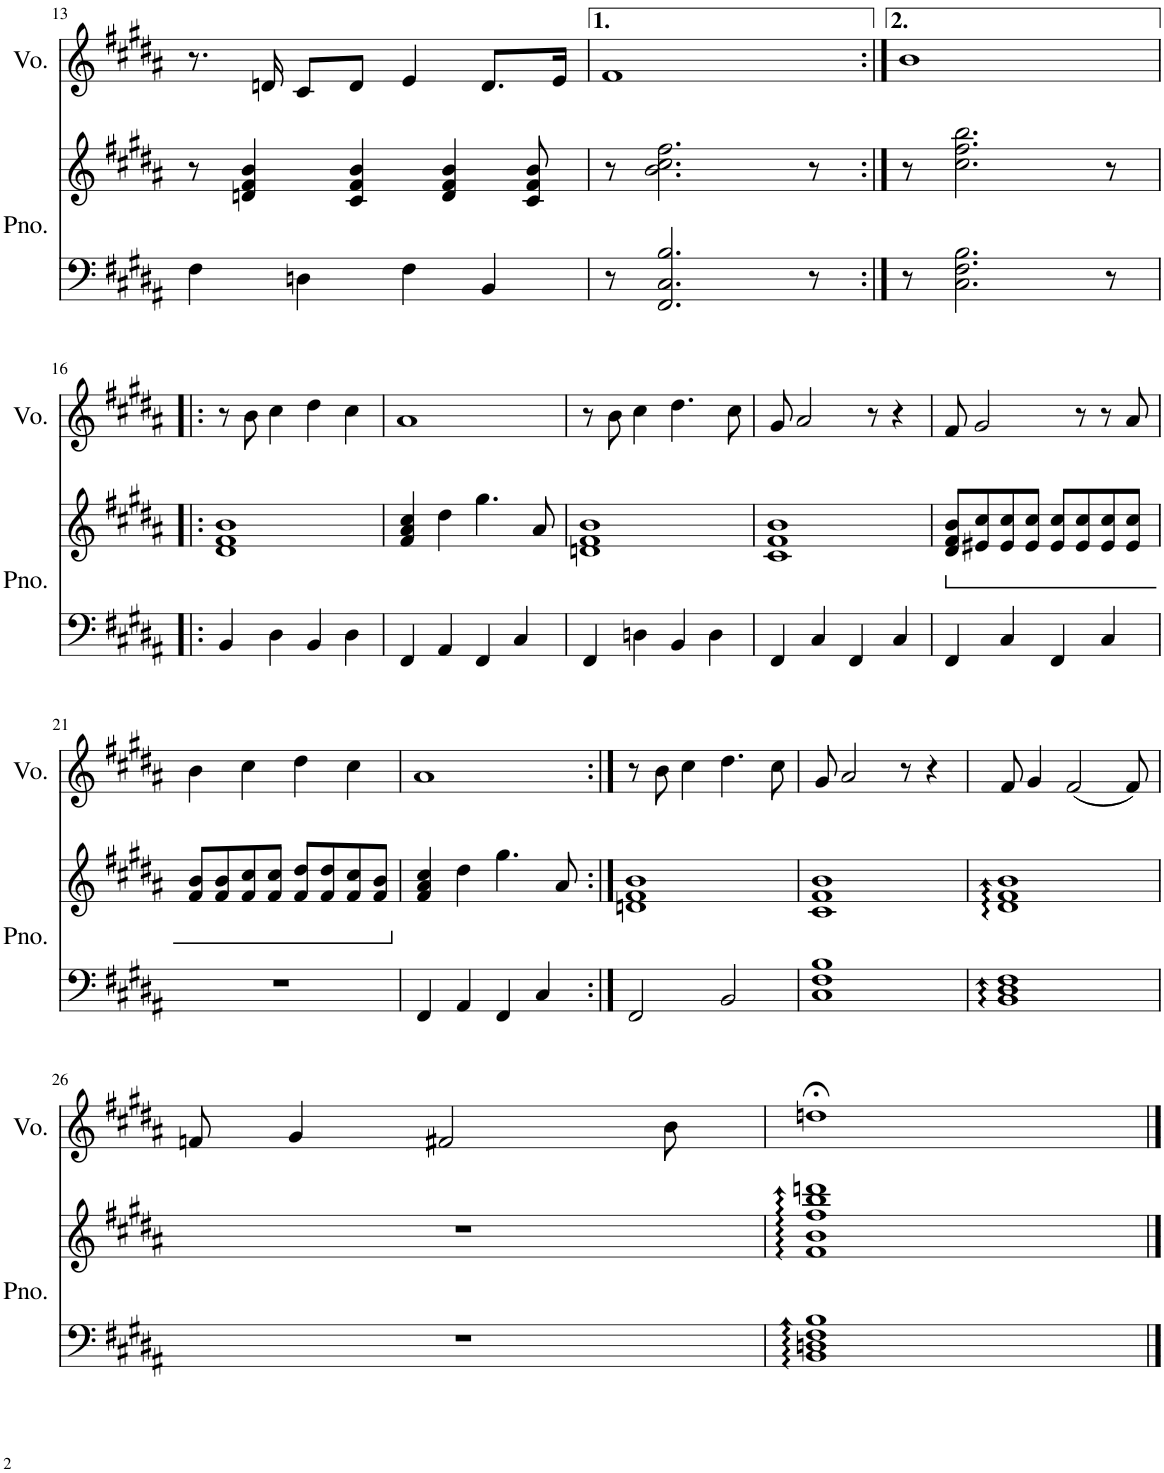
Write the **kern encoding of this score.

**kern	**kern	**kern
*part2	*part2	*part1
*staff3	*staff2	*staff1
*I"Piano	*	*I"Voice
*I'Pno.	*	*I'Vo.
!!LO:PB:g=z
*clefF4	*clefG2	*clefG2
*k[f#c#g#d#a#]	*k[f#c#g#d#a#]	*k[f#c#g#d#a#]
*M4/4	*M4/4	*M4/4
=13	=13	=13
4F#\	8r	8.r
.	4dn/ 4f#/ 4b/	.
.	.	16dn/
4Dn\	.	8c#/L
.	4c#/ 4f#/ 4b/	8d/J
4F#\	.	4e/
.	4d/ 4f#/ 4b/	.
4BB/	.	8.d/L
.	8c#/ 8f#/ 8b/	.
.	.	16e/Jk
=14	=14	=14
8r	8r	1f#
2.FF#/ 2.C#/ 2.B/	2.b\ 2.cc#\ 2.ff#\	.
8r	8r	.
=15:|!	=15:|!	=15:|!
8r	8r	1b
2.C#\ 2.F#\ 2.B\	2.cc#\ 2.ff#\ 2.bb\	.
8r	8r	.
!!LO:LB:g=z
=16!|:	=16!|:	=16!|:
4BB/	1d# 1f# 1b	8r
.	.	8b\
4D#\	.	4cc#\
4BB/	.	4dd#\
4D#\	.	4cc#\
=17	=17	=17
4FF#/	4f#/ 4a#/ 4cc#/	1a#
4AA#/	4dd#\	.
4FF#/	4.gg#\	.
4C#/	.	.
.	8a#/	.
=18	=18	=18
4FF#/	1dn 1f# 1b	8r
.	.	8b\
4Dn\	.	4cc#\
4BB/	.	4.dd#\
4D\	.	.
.	.	8cc#\
=19	=19	=19
4FF#/	1c# 1f# 1b	8g#/
.	.	2a#/
4C#/	.	.
4FF#/	.	.
.	.	8r
4C#/	.	4r
=20	=20	=20
*	*ped	*
4FF#/	8d#/ 8f#/ 8b/L	8f#/
.	8e#X/ 8cc#/	2g#/
4C#/	8e#/ 8cc#/	.
.	8e#/ 8cc#/J	.
4FF#/	8e#/ 8cc#/L	.
.	8e#/ 8cc#/	8r
4C#/	8e#/ 8cc#/	8r
.	8e#/ 8cc#/J	8a#/
!!LO:LB:g=z
=21	=21	=21
1r	8f#/ 8b/L	4b\
.	8f#/ 8b/	.
.	8f#/ 8cc#/	4cc#\
.	8f#/ 8cc#/J	.
.	8f#/ 8dd#/L	4dd#\
.	8f#/ 8dd#/	.
.	8f#/ 8cc#/	4cc#\
.	8f#/ 8b/J	.
=22	=22	=22
*	*Xped	*
4FF#/	4f#/ 4a#/ 4cc#/	1a#
4AA#/	4dd#\	.
4FF#/	4.gg#\	.
4C#/	.	.
.	8a#/	.
=23:|!	=23:|!	=23:|!
2FF#/	1dn 1f# 1b	8r
.	.	8b\
.	.	4cc#\
2BB/	.	4.dd#\
.	.	8cc#\
=24	=24	=24
1C# 1F# 1B	1c# 1f# 1b	8g#/
.	.	2a#/
.	.	8r
.	.	4r
=25	=25	=25
1BB:: 1D#:: 1F#::	1d# 1f# 1b	8f#/
.	.	4g#/
.	.	((2f#/
.	.	8f#/))
!!LO:LB:g=z
=26	=26	=26
1r	1r	8fn/
.	.	4g#/
.	.	2f#X/
.	.	8b\
=27	=27	=27
1BB:: 1Dn:: 1F#:: 1B::	1f# 1b 1ff# 1bb 1dddn	1ddn;<
==	==	==
*-	*-	*-
